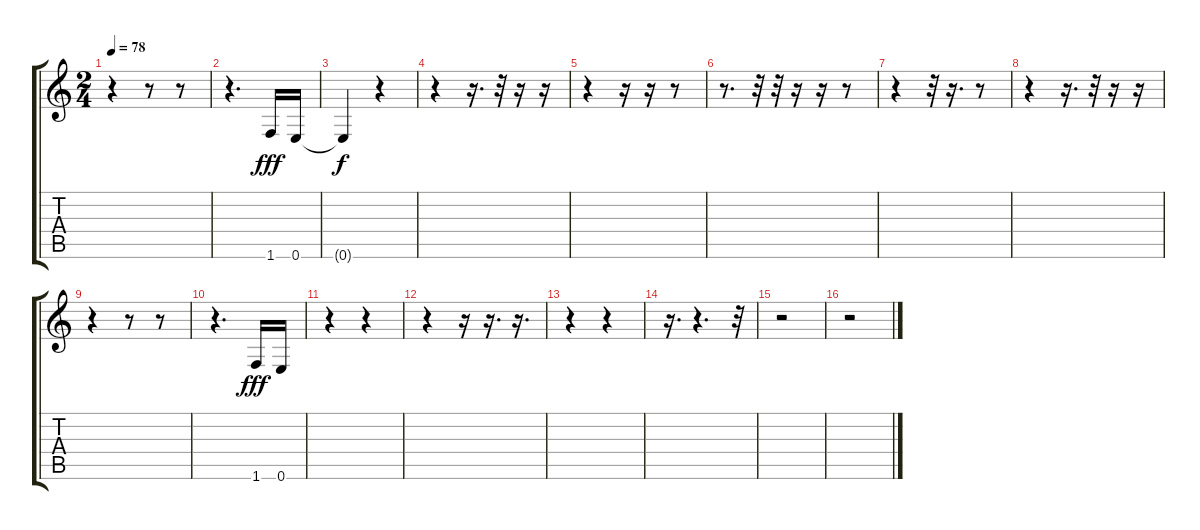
\track "" {instrument electricbassfinger}
\staff {score tabs}
\tuning (E4 B3 G3 D3 A2 E2) {hide}
\ts (2 4)
\tempo 78
\clef g2
\ks c
r.4{dy fff} r.8 r.8 |
r.4{d} 1.6.16 0.6.16 |
0.6{t}.4{dy f} r.4 |
r.4 r.16{d} r.32 r.16 r.16 |
r.4 r.16 r.16 r.8 |
r.8{d} r.32 r.32 r.16 r.16 r.8 |
r.4 r.32 r.16{d} r.8 |
r.4 r.16{d} r.32 r.16 r.16 |
r.4 r.8 r.8 |
r.4{d} 1.6.16{dy fff} 0.6.16 |
r.4 r.4 |
r.4 r.16 r.16{d} r.16{d} |
r.4 r.4 |
r.16{d} r.4{d} r.32 |
r.2 |
r.2
